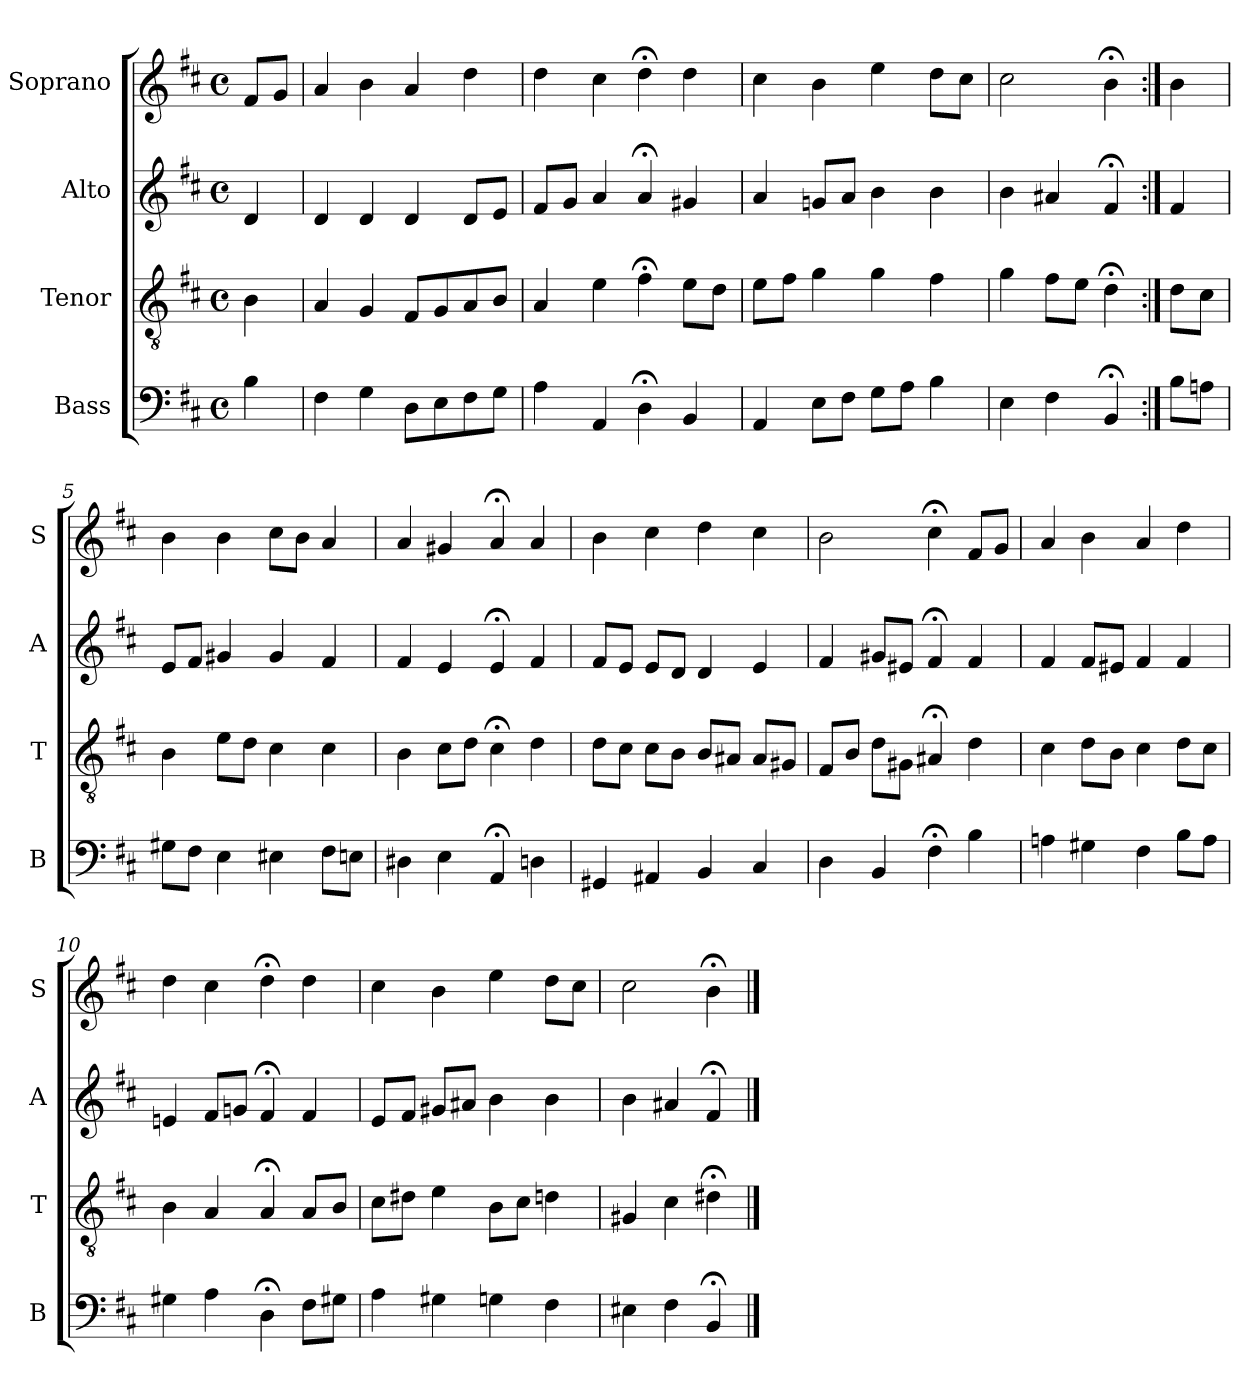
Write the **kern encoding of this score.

**kern	**kern	**kern	**kern
*part4	*part3	*part2	*part1
*staff4	*staff3	*staff2	*staff1
*I"Bass	*I"Tenor	*I"Alto	*I"Soprano
*I'B	*I'T	*I'A	*I'S
*clefF4	*clefGv2	*clefG2	*clefG2
*k[f#c#]	*k[f#c#]	*k[f#c#]	*k[f#c#]
*b:	*b:	*b:	*b:
*M4/4	*M4/4	*M4/4	*M4/4
*met(c)	*met(c)	*met(c)	*met(c)
*MM100	*MM100	*MM100	*MM100
=	=	=	=
4B	4B	4d	8f#L
.	.	.	8gJ
=1	=1	=1	=1
4F#	4A	4d	4a
4G	4G	4d	4b
8DL	8F#L	4d	4a
8E	8G	.	.
8F#	8A	8dL	4dd
8GJ	8BJ	8eJ	.
=2	=2	=2	=2
4A	4A	8f#L	4dd
.	.	8gJ	.
4AA	4e	4a	4cc#
4D;<	4f#;<	4a;<	4dd;<
4BB	8eL	4g#X	4dd
.	8dJ	.	.
=3	=3	=3	=3
4AA	8eL	4a	4cc#
.	8f#J	.	.
8EL	4g	8gnL	4b
8F#J	.	8aJ	.
8GL	4g	4b	4ee
8AJ	.	.	.
4B	4f#	4b	8ddL
.	.	.	8cc#J
=4	=4	=4	=4
4E	4g	4b	2cc#
4F#	8f#L	4a#X	.
.	8eJ	.	.
4BB;<	4d;<	4f#;<	4b;<
=:|!	=:|!	=:|!	=:|!
8BL	8dL	4f#	4b
8AnJ	8c#J	.	.
=5	=5	=5	=5
8G#XL	4B	8eL	4b
8F#J	.	8f#J	.
4E	8eL	4g#X	4b
.	8dJ	.	.
4E#X	4c#	4g#	8cc#L
.	.	.	8bJ
8F#L	4c#	4f#	4a
8EnJ	.	.	.
=6	=6	=6	=6
4D#X	4B	4f#	4a
4E	8c#L	4e	4g#X
.	8dJ	.	.
4AA;<	4c#;<	4e;<	4a;<
4Dn	4d	4f#	4a
=7	=7	=7	=7
4GG#X	8dL	8f#L	4b
.	8c#J	8eJ	.
4AA#X	8c#L	8eL	4cc#
.	8BJ	8dJ	.
4BB	8BL	4d	4dd
.	8A#XJ	.	.
4C#	8A#L	4e	4cc#
.	8G#XJ	.	.
=8	=8	=8	=8
4D	8F#L	4f#	2b
.	8BJ	.	.
4BB	8dL	8g#XL	.
.	8G#XJ	8e#XJ	.
4F#;<	4A#X;<	4f#;<	4cc#;<
4B	4d	4f#	8f#L
.	.	.	8gJ
=9	=9	=9	=9
4An	4c#	4f#	4a
4G#X	8dL	8f#L	4b
.	8BJ	8e#XJ	.
4F#	4c#i	4f#	4ai
8BL	8diL	4f#	4ddi
8AJ	8c#J	.	.
=10	=10	=10	=10
4G#X	4B	4en	4dd
4A	4A	8f#L	4cc#
.	.	8gnJ	.
4D;<	4A;<	4f#;<	4dd;<
8F#L	8AL	4f#	4dd
8G#XJ	8BJ	.	.
=11	=11	=11	=11
4A	8c#L	8eL	4cc#
.	8d#XJ	8f#J	.
4G#X	4e	8g#XL	4b
.	.	8a#XJ	.
4Gn	8BL	4b	4ee
.	8c#J	.	.
4F#	4dn	4b	8ddL
.	.	.	8cc#J
=12	=12	=12	=12
4E#X	4G#X	4b	2cc#
4F#	4c#	4a#X	.
4BB;<	4d#X;<	4f#;<	4b;<
==	==	==	==
*-	*-	*-	*-
